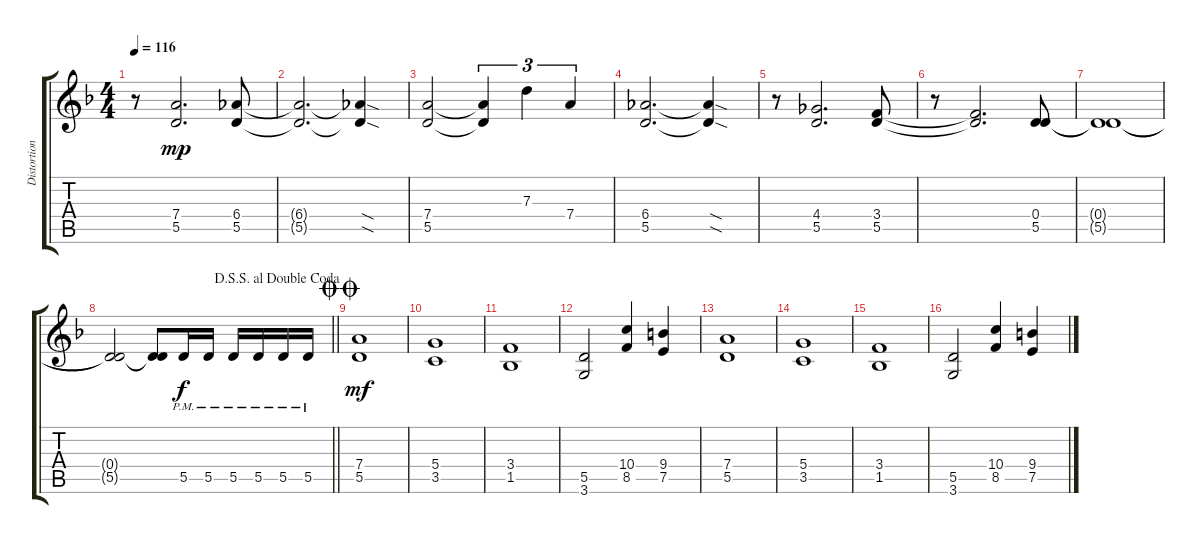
\track ("Distortion Gtr" "Distortion") {instrument distortionguitar}
\staff {score tabs}
\tuning (E4 B3 G3 D3 A2 E2) {hide}
\ts (4 4)
\tempo 116
\clef g2
\ks f
r.8{dy mp} (7.4 5.5).2{d} (6.4 5.5).8 |
(6.4{t} 5.5{t}).2{d} (6.4{sod t} 5.5{sod t}).4 |
(7.4 5.5).2 (7.4{t} 5.5{t}).4{tu (3 2)} 7.3.4{tu (3 2)} 7.4.4{tu (3 2)} |
(6.4 5.5).2{d} (6.4{sod t} 5.5{sod t}).4 |
r.8 (4.4 5.5).2{d} (3.4 5.5).8 |
r.8 (3.4{t} 5.5{t}).2{d} (0.4 5.5).8 |
(0.4{t} 5.5{t}).1 |
\jump dalsegnosegnoaldoublecoda
\barLineRight lightlight
(0.4{t} 5.5{t}).2 (0.4{t} 5.5{t}).8 5.5{pm}.16{dy f} 5.5{pm}.16 5.5{pm}.16 5.5{pm}.16 5.5{pm}.16 5.5{pm}.16 |
\jump doublecoda
(7.4 5.5).1{dy mf} |
(5.4 3.5).1 |
(3.4 1.5).1 |
(5.5 3.6).2 (10.4 8.5).4 (9.4 7.5).4 |
(7.4 5.5).1 |
(5.4 3.5).1 |
(3.4 1.5).1 |
(5.5 3.6).2 (10.4 8.5).4 (9.4 7.5).4
